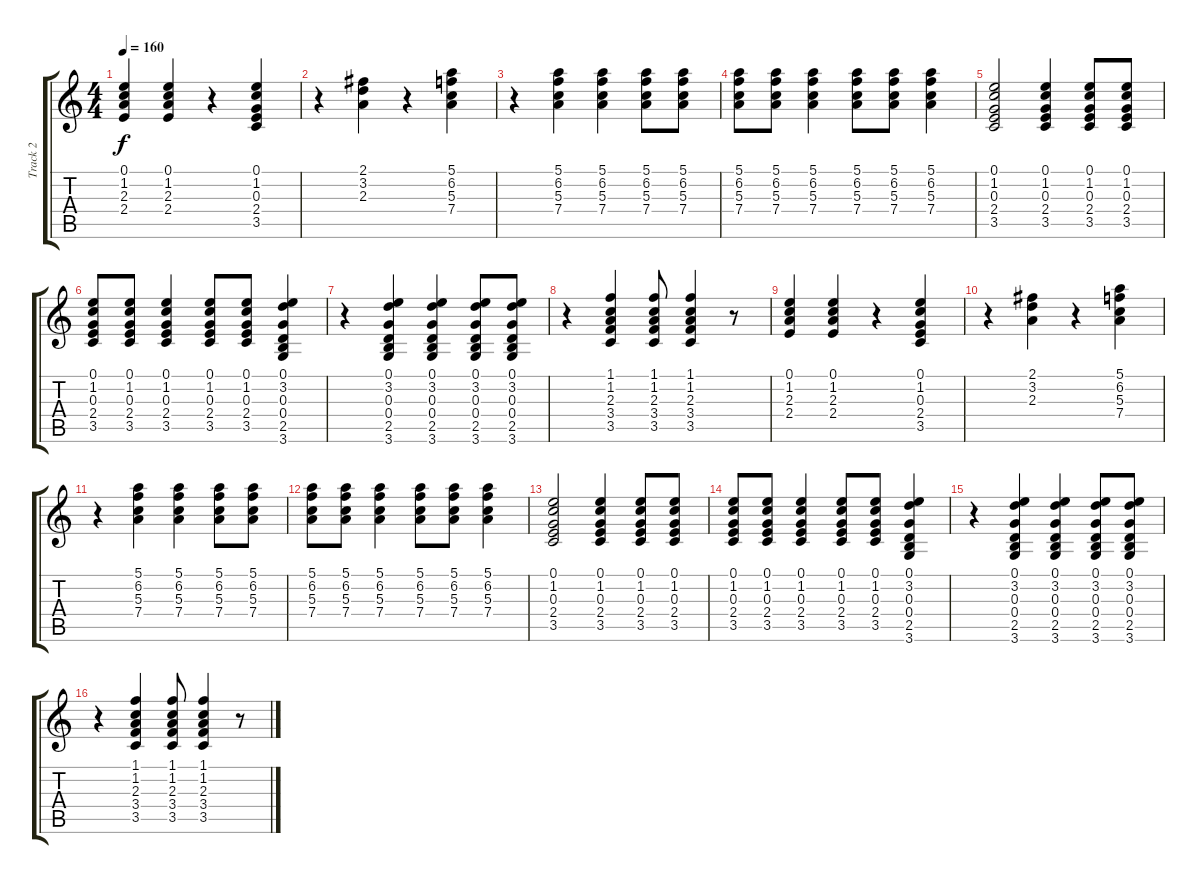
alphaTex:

\track ("Track 2" "Track 2") {instrument acousticguitarnylon}
\staff {score tabs}
\tuning (E4 B3 G3 D3 A2 E2) {hide}
\ts (4 4)
\tempo 160
\clef g2
\ks c
(0.1 1.2 2.3 2.4).4{dy f} (0.1 1.2 2.3 2.4).4 r.4 (0.1 1.2 0.3 2.4 3.5).4 |
r.4 (2.1 3.2 2.3).4 r.4 (5.1 6.2 5.3 7.4).4 |
r.4 (5.1 6.2 5.3 7.4).4 (5.1 6.2 5.3 7.4).4 (5.1 6.2 5.3 7.4).8 (5.1 6.2 5.3 7.4).8 |
(5.1 6.2 5.3 7.4).8 (5.1 6.2 5.3 7.4).8 (5.1 6.2 5.3 7.4).4 (5.1 6.2 5.3 7.4).8 (5.1 6.2 5.3 7.4).8 (5.1 6.2 5.3 7.4).4 |
(0.1 1.2 0.3 2.4 3.5).2 (0.1 1.2 0.3 2.4 3.5).4 (0.1 1.2 0.3 2.4 3.5).8 (0.1 1.2 0.3 2.4 3.5).8 |
(0.1 1.2 0.3 2.4 3.5).8 (0.1 1.2 0.3 2.4 3.5).8 (0.1 1.2 0.3 2.4 3.5).4 (0.1 1.2 0.3 2.4 3.5).8 (0.1 1.2 0.3 2.4 3.5).8 (0.1 3.2 0.3 0.4 2.5 3.6).4 |
r.4 (0.1 3.2 0.3 0.4 2.5 3.6).4 (0.1 3.2 0.3 0.4 2.5 3.6).4 (0.1 3.2 0.3 0.4 2.5 3.6).8 (0.1 3.2 0.3 0.4 2.5 3.6).8 |
r.4 (1.1 1.2 2.3 3.4 3.5).4 (1.1 1.2 2.3 3.4 3.5).8 (1.1 1.2 2.3 3.4 3.5).4 r.8 |
(0.1 1.2 2.3 2.4).4 (0.1 1.2 2.3 2.4).4 r.4 (0.1 1.2 0.3 2.4 3.5).4 |
r.4 (2.1 3.2 2.3).4 r.4 (5.1 6.2 5.3 7.4).4 |
r.4 (5.1 6.2 5.3 7.4).4 (5.1 6.2 5.3 7.4).4 (5.1 6.2 5.3 7.4).8 (5.1 6.2 5.3 7.4).8 |
(5.1 6.2 5.3 7.4).8 (5.1 6.2 5.3 7.4).8 (5.1 6.2 5.3 7.4).4 (5.1 6.2 5.3 7.4).8 (5.1 6.2 5.3 7.4).8 (5.1 6.2 5.3 7.4).4 |
(0.1 1.2 0.3 2.4 3.5).2 (0.1 1.2 0.3 2.4 3.5).4 (0.1 1.2 0.3 2.4 3.5).8 (0.1 1.2 0.3 2.4 3.5).8 |
(0.1 1.2 0.3 2.4 3.5).8 (0.1 1.2 0.3 2.4 3.5).8 (0.1 1.2 0.3 2.4 3.5).4 (0.1 1.2 0.3 2.4 3.5).8 (0.1 1.2 0.3 2.4 3.5).8 (0.1 3.2 0.3 0.4 2.5 3.6).4 |
r.4 (0.1 3.2 0.3 0.4 2.5 3.6).4 (0.1 3.2 0.3 0.4 2.5 3.6).4 (0.1 3.2 0.3 0.4 2.5 3.6).8 (0.1 3.2 0.3 0.4 2.5 3.6).8 |
r.4 (1.1 1.2 2.3 3.4 3.5).4 (1.1 1.2 2.3 3.4 3.5).8 (1.1 1.2 2.3 3.4 3.5).4 r.8
